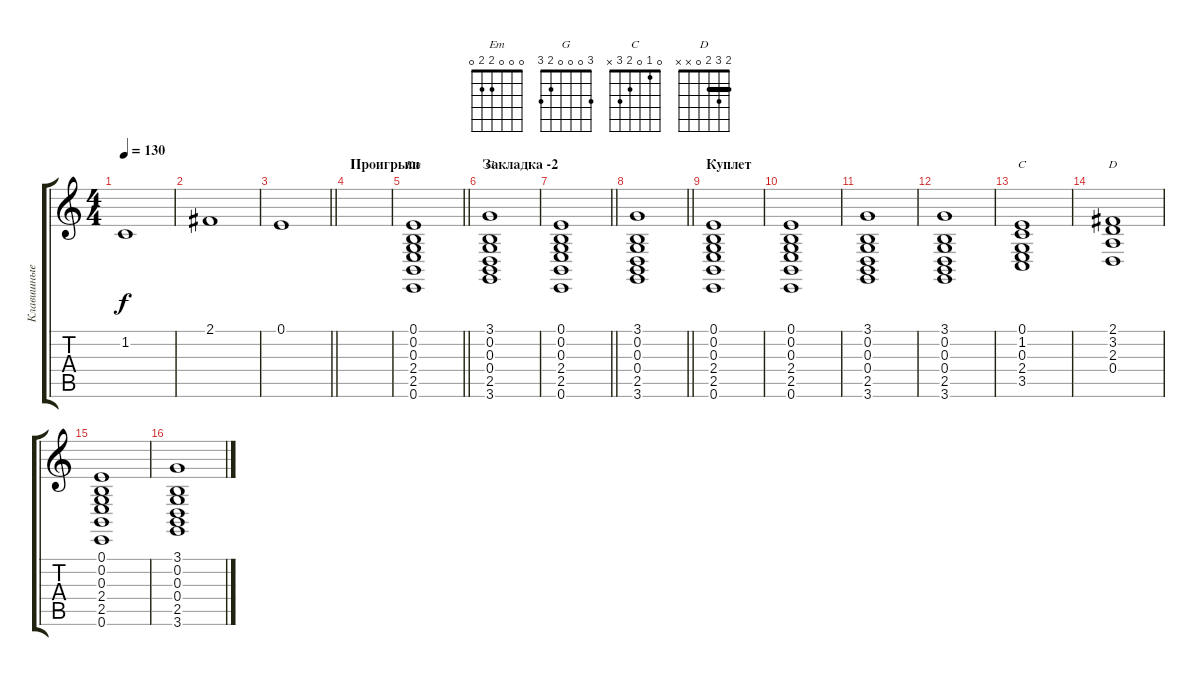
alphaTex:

\track ("Клавишные" "Клавишные") {instrument synthstrings1}
\staff {score tabs}
\tuning (E4 B3 G3 D3 A2 E2) {hide}
\chord ("Em" 0 0 0 2 2 0)
\chord ("G" 3 0 0 0 2 3)
\chord ("C" 0 1 0 2 3 x)
\chord ("D" 2 3 2 0 x x) {barre 2}
\ts (4 4)
\tempo 130
\clef g2
\ks c
1.2.1{dy f} |
2.1.1 |
\barLineRight lightlight
0.1.1 |
\section ("" "Проигрыш")
|
\barLineRight lightlight
(0.1 0.2 0.3 2.4 2.5 0.6).1{ch "Em"} |
\section ("" "Закладка -2")
(3.1 0.2 0.3 0.4 2.5 3.6).1{ch "G"} |
\barLineRight lightlight
(0.1 0.2 0.3 2.4 2.5 0.6).1 |
\barLineRight lightlight
(3.1 0.2 0.3 0.4 2.5 3.6).1 |
\section ("" "Куплет")
(0.1 0.2 0.3 2.4 2.5 0.6).1 |
(0.1 0.2 0.3 2.4 2.5 0.6).1 |
(3.1 0.2 0.3 0.4 2.5 3.6).1 |
(3.1 0.2 0.3 0.4 2.5 3.6).1 |
(0.1 1.2 0.3 2.4 3.5).1{ch "C"} |
(2.1 3.2 2.3 0.4).1{ch "D"} |
(0.1 0.2 0.3 2.4 2.5 0.6).1 |
(3.1 0.2 0.3 0.4 2.5 3.6).1
